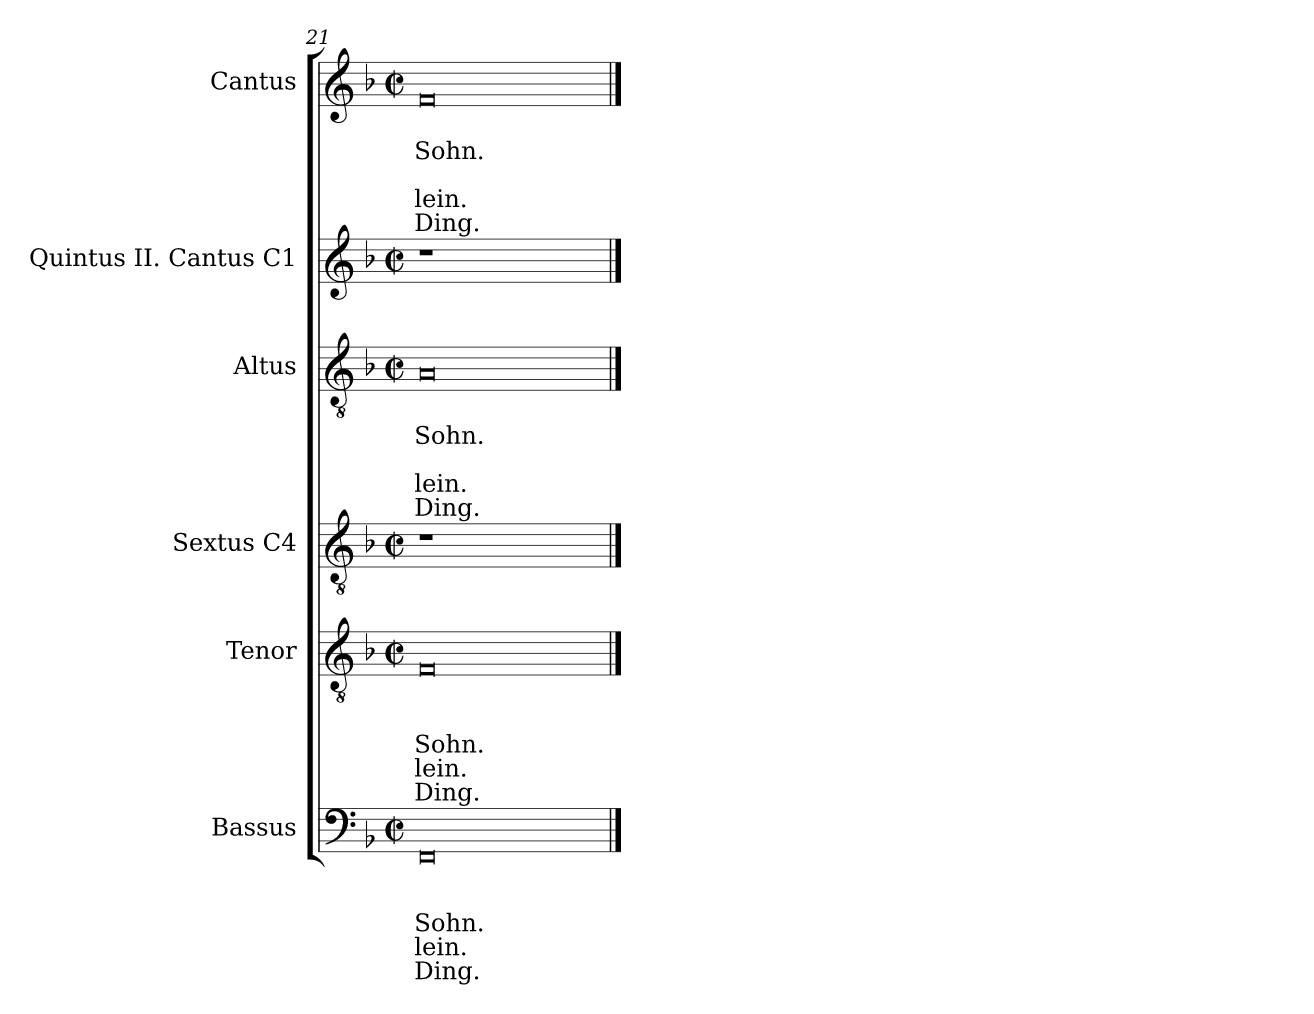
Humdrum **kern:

**kern	**text	**text	**text	**text	**text	**kern	**text	**text	**text	**text	**text	**kern	**kern	**text	**text	**text	**text	**text	**kern	**kern	**text	**text	**text	**text	**text
*part6	*part6	*part6	*part6	*part6	*part6	*part5	*part5	*part5	*part5	*part5	*part5	*part4	*part3	*part3	*part3	*part3	*part3	*part3	*part2	*part1	*part1	*part1	*part1	*part1	*part1
*staff6	*staff6	*staff6	*staff6	*staff6	*staff6	*staff5	*staff5	*staff5	*staff5	*staff5	*staff5	*staff4	*staff3	*staff3	*staff3	*staff3	*staff3	*staff3	*staff2	*staff1	*staff1	*staff1	*staff1	*staff1	*staff1
*I"Bassus	*	*	*	*	*	*I"Tenor	*	*	*	*	*	*I"Sextus C4	*I"Altus	*	*	*	*	*	*I"Quintus II. Cantus C1	*I"Cantus	*	*	*	*	*
*I'B	*	*	*	*	*	*I'T	*	*	*	*	*	*	*I'A	*	*	*	*	*	*	*I'C	*	*	*	*	*
*clefF4	*	*	*	*	*	*clefGv2	*	*	*	*	*	*clefGv2	*clefGv2	*	*	*	*	*	*clefG2	*clefG2	*	*	*	*	*
*k[b-]	*	*	*	*	*	*k[b-]	*	*	*	*	*	*k[b-]	*k[b-]	*	*	*	*	*	*k[b-]	*k[b-]	*	*	*	*	*
*F:	*	*	*	*	*	*F:	*	*	*	*	*	*F:	*F:	*	*	*	*	*	*F:	*F:	*	*	*	*	*
*M2/2	*	*	*	*	*	*M2/2	*	*	*	*	*	*M2/2	*M2/2	*	*	*	*	*	*M2/2	*M2/2	*	*	*	*	*
*met(c|)	*	*	*	*	*	*met(c|)	*	*	*	*	*	*met(c|)	*met(c|)	*	*	*	*	*	*met(c|)	*met(c|)	*	*	*	*	*
=21	=21	=21	=21	=21	=21	=21	=21	=21	=21	=21	=21	=21	=21	=21	=21	=21	=21	=21	=21	=21	=21	=21	=21	=21	=21
!	!	!	!LO:LY:b	!LO:LY:b	!LO:LY:b	!	!	!	!LO:LY:b	!LO:LY:b	!LO:LY:b	!	!	!	!LO:LY:b	!	!LO:LY:b	!LO:LY:b	!	!	!	!LO:LY:b	!	!LO:LY:b	!LO:LY:b
0FF	.	.	Sohn.	-lein.	Ding.	0F	.	.	Sohn.	-lein.	Ding.	1r	0A	.	Sohn.	.	-lein.	Ding.	1r	0f	.	Sohn.	.	-lein.	Ding.
.	.	.	.	.	.	.	.	.	.	.	.	1ryy	.	.	.	.	.	.	1ryy	.	.	.	.	.	.
==	==	==	==	==	==	==	==	==	==	==	==	==	==	==	==	==	==	==	==	==	==	==	==	==	==
*-	*-	*-	*-	*-	*-	*-	*-	*-	*-	*-	*-	*-	*-	*-	*-	*-	*-	*-	*-	*-	*-	*-	*-	*-	*-
